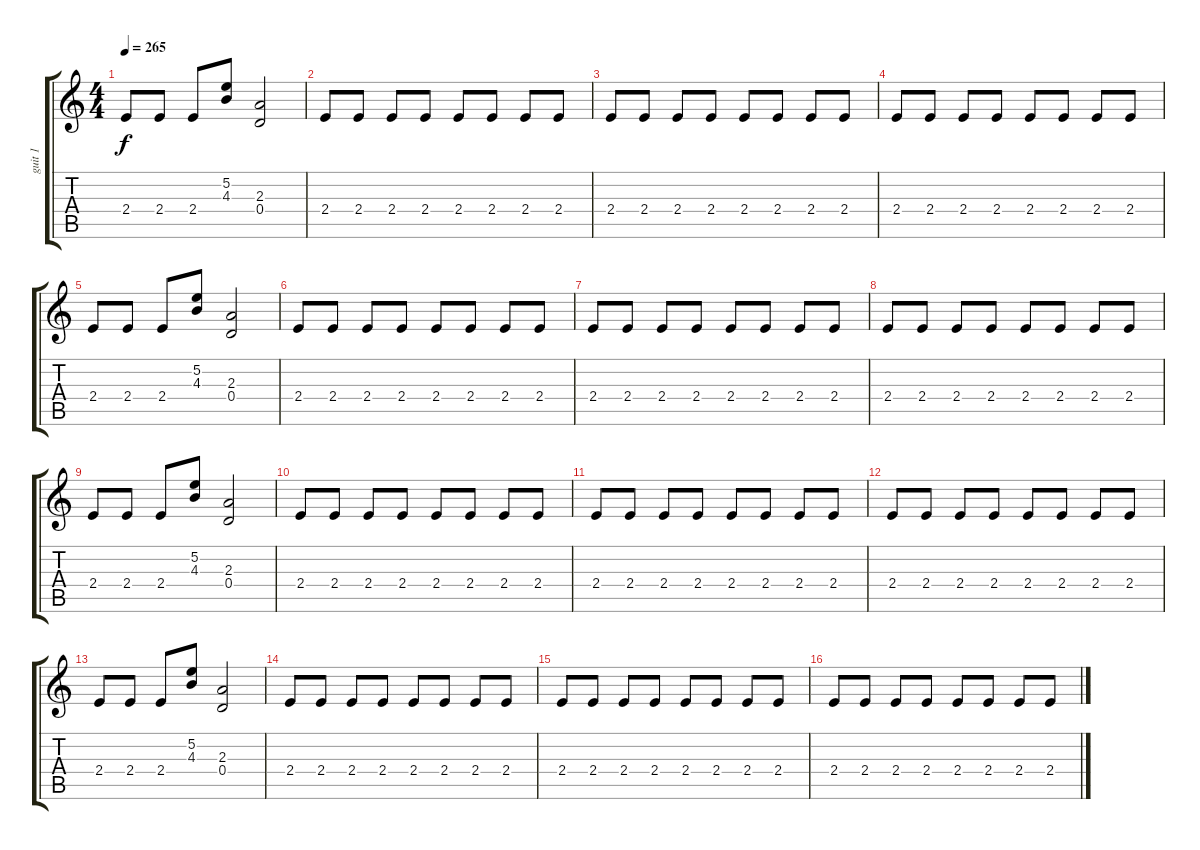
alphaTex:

\track ("guit 1" "guit 1") {instrument distortionguitar}
\staff {score tabs}
\tuning (E4 B3 G3 D3 A2 E2) {hide}
\ts (4 4)
\tempo 265
\clef g2
\ks c
2.4.8{dy f} 2.4.8 2.4.8 (5.2 4.3).8 (2.3 0.4).2 |
2.4.8 2.4.8 2.4.8 2.4.8 2.4.8 2.4.8 2.4.8 2.4.8 |
2.4.8 2.4.8 2.4.8 2.4.8 2.4.8 2.4.8 2.4.8 2.4.8 |
2.4.8 2.4.8 2.4.8 2.4.8 2.4.8 2.4.8 2.4.8 2.4.8 |
2.4.8 2.4.8 2.4.8 (5.2 4.3).8 (2.3 0.4).2 |
2.4.8 2.4.8 2.4.8 2.4.8 2.4.8 2.4.8 2.4.8 2.4.8 |
2.4.8 2.4.8 2.4.8 2.4.8 2.4.8 2.4.8 2.4.8 2.4.8 |
2.4.8 2.4.8 2.4.8 2.4.8 2.4.8 2.4.8 2.4.8 2.4.8 |
2.4.8 2.4.8 2.4.8 (5.2 4.3).8 (2.3 0.4).2 |
2.4.8 2.4.8 2.4.8 2.4.8 2.4.8 2.4.8 2.4.8 2.4.8 |
2.4.8 2.4.8 2.4.8 2.4.8 2.4.8 2.4.8 2.4.8 2.4.8 |
2.4.8 2.4.8 2.4.8 2.4.8 2.4.8 2.4.8 2.4.8 2.4.8 |
2.4.8 2.4.8 2.4.8 (5.2 4.3).8 (2.3 0.4).2 |
2.4.8 2.4.8 2.4.8 2.4.8 2.4.8 2.4.8 2.4.8 2.4.8 |
2.4.8 2.4.8 2.4.8 2.4.8 2.4.8 2.4.8 2.4.8 2.4.8 |
2.4.8 2.4.8 2.4.8 2.4.8 2.4.8 2.4.8 2.4.8 2.4.8
